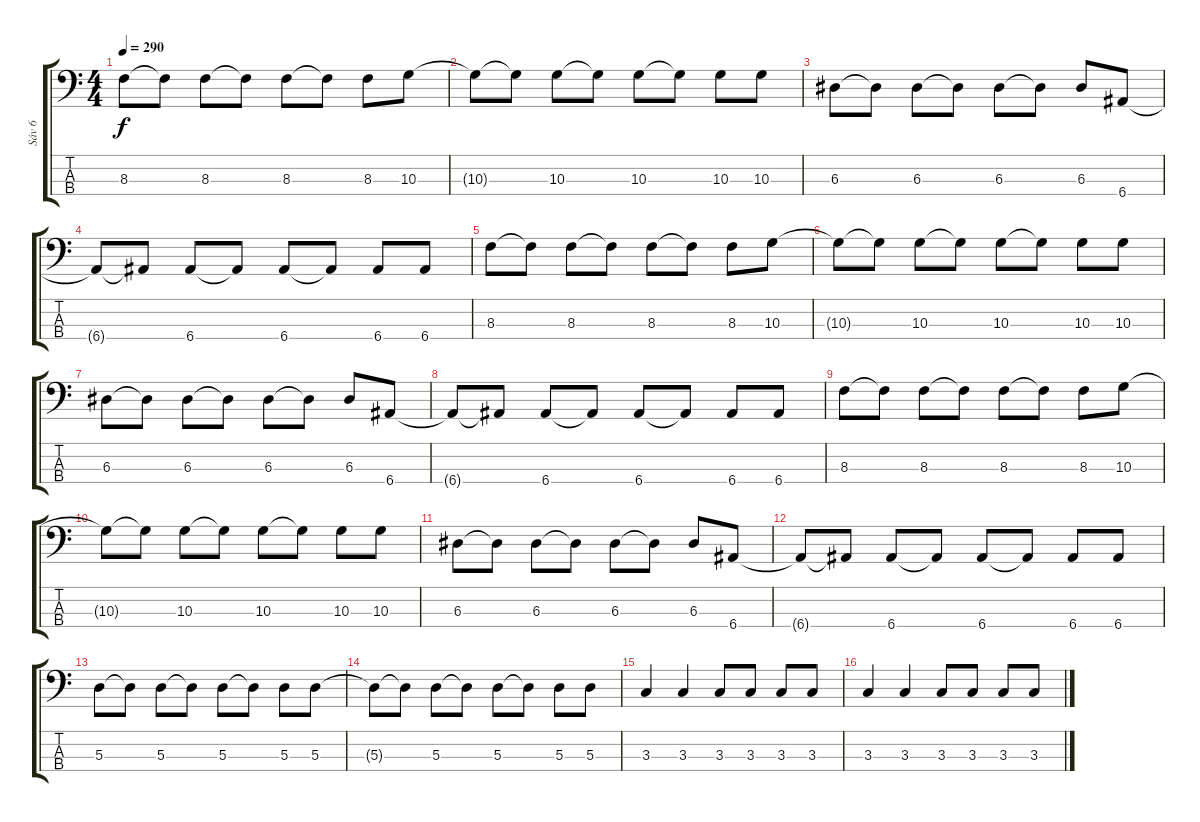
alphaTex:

\track ("Sáv 6" "Sáv 6") {instrument electricbasspick}
\staff {score tabs}
\tuning (G2 D2 A1 E1) {hide}
\ts (4 4)
\tempo 290
\clef f4
\ks c
8.3.8{dy f} 8.3{t}.8 8.3.8 8.3{t}.8 8.3.8 8.3{t}.8 8.3.8 10.3.8 |
10.3{t}.8 10.3{t}.8 10.3.8 10.3{t}.8 10.3.8 10.3{t}.8 10.3.8 10.3.8 |
6.3.8 6.3{t}.8 6.3.8 6.3{t}.8 6.3.8 6.3{t}.8 6.3.8 6.4.8 |
6.4{t}.8 6.4{t}.8 6.4.8 6.4{t}.8 6.4.8 6.4{t}.8 6.4.8 6.4.8 |
8.3.8 8.3{t}.8 8.3.8 8.3{t}.8 8.3.8 8.3{t}.8 8.3.8 10.3.8 |
10.3{t}.8 10.3{t}.8 10.3.8 10.3{t}.8 10.3.8 10.3{t}.8 10.3.8 10.3.8 |
6.3.8 6.3{t}.8 6.3.8 6.3{t}.8 6.3.8 6.3{t}.8 6.3.8 6.4.8 |
6.4{t}.8 6.4{t}.8 6.4.8 6.4{t}.8 6.4.8 6.4{t}.8 6.4.8 6.4.8 |
8.3.8 8.3{t}.8 8.3.8 8.3{t}.8 8.3.8 8.3{t}.8 8.3.8 10.3.8 |
10.3{t}.8 10.3{t}.8 10.3.8 10.3{t}.8 10.3.8 10.3{t}.8 10.3.8 10.3.8 |
6.3.8 6.3{t}.8 6.3.8 6.3{t}.8 6.3.8 6.3{t}.8 6.3.8 6.4.8 |
6.4{t}.8 6.4{t}.8 6.4.8 6.4{t}.8 6.4.8 6.4{t}.8 6.4.8 6.4.8 |
5.3.8 5.3{t}.8 5.3.8 5.3{t}.8 5.3.8 5.3{t}.8 5.3.8 5.3.8 |
5.3{t}.8 5.3{t}.8 5.3.8 5.3{t}.8 5.3.8 5.3{t}.8 5.3.8 5.3.8 |
3.3.4 3.3.4 3.3.8 3.3.8 3.3.8 3.3.8 |
3.3.4 3.3.4 3.3.8 3.3.8 3.3.8 3.3.8
